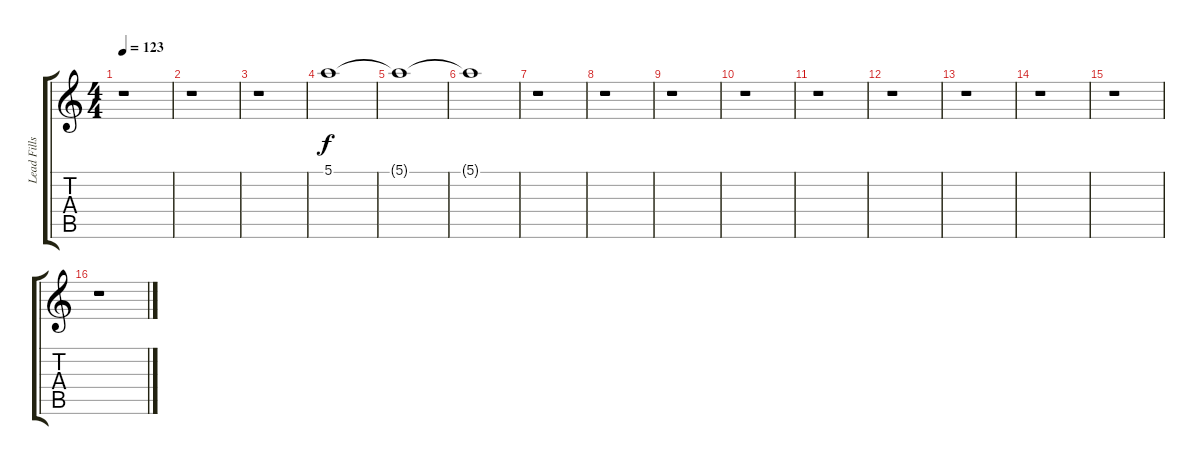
\track ("Lead Fills 1" "Lead Fills") {instrument overdrivenguitar}
\staff {score tabs}
\tuning (E4 B3 G3 D3 A2 E2) {hide}
\ts (4 4)
\tempo 123
\clef g2
\ks c
r.1{dy f} |
r.1 |
r.1 |
5.1.1 |
5.1{t}.1 |
5.1{t}.1 |
r.1 |
r.1 |
r.1 |
r.1 |
r.1 |
r.1 |
r.1 |
r.1 |
r.1 |
r.1
